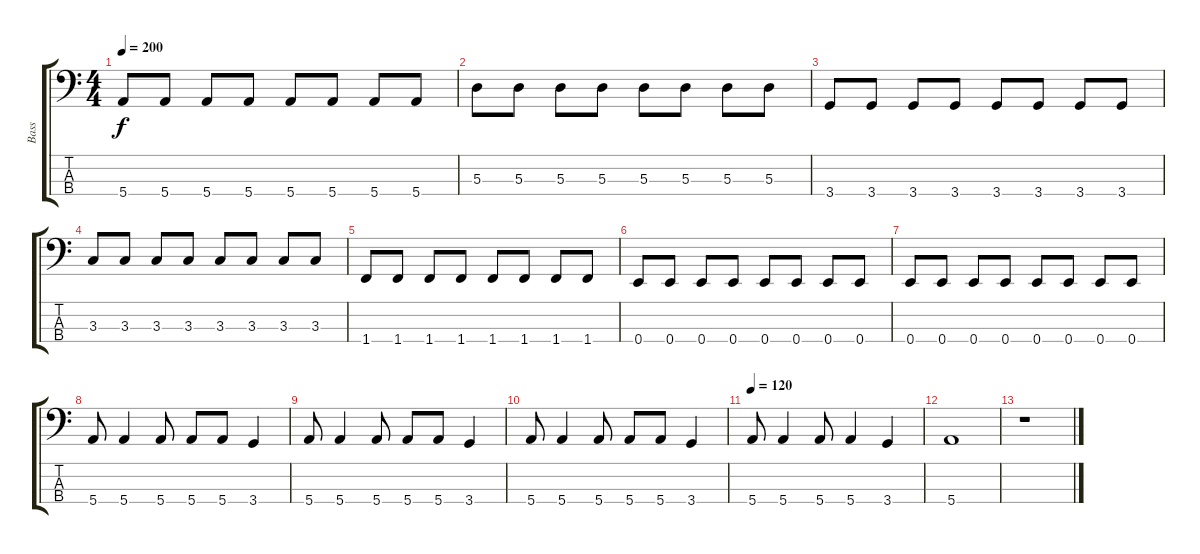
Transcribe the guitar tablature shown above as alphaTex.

\track ("Bass" "Bass") {instrument electricbasspick}
\staff {score tabs}
\tuning (G2 D2 A1 E1) {hide}
\ts (4 4)
\tempo 200
\clef f4
\ks c
5.4.8{dy f} 5.4.8 5.4.8 5.4.8 5.4.8 5.4.8 5.4.8 5.4.8 |
5.3.8 5.3.8 5.3.8 5.3.8 5.3.8 5.3.8 5.3.8 5.3.8 |
3.4.8 3.4.8 3.4.8 3.4.8 3.4.8 3.4.8 3.4.8 3.4.8 |
3.3.8 3.3.8 3.3.8 3.3.8 3.3.8 3.3.8 3.3.8 3.3.8 |
1.4.8 1.4.8 1.4.8 1.4.8 1.4.8 1.4.8 1.4.8 1.4.8 |
0.4.8 0.4.8 0.4.8 0.4.8 0.4.8 0.4.8 0.4.8 0.4.8 |
0.4.8 0.4.8 0.4.8 0.4.8 0.4.8 0.4.8 0.4.8 0.4.8 |
5.4.8 5.4.4 5.4.8 5.4.8 5.4.8 3.4.4 |
5.4.8 5.4.4 5.4.8 5.4.8 5.4.8 3.4.4 |
5.4.8 5.4.4 5.4.8 5.4.8 5.4.8 3.4.4 |
\tempo 120
5.4.8 5.4.4 5.4.8 5.4.4 3.4.4 |
5.4.1 |
r.1
